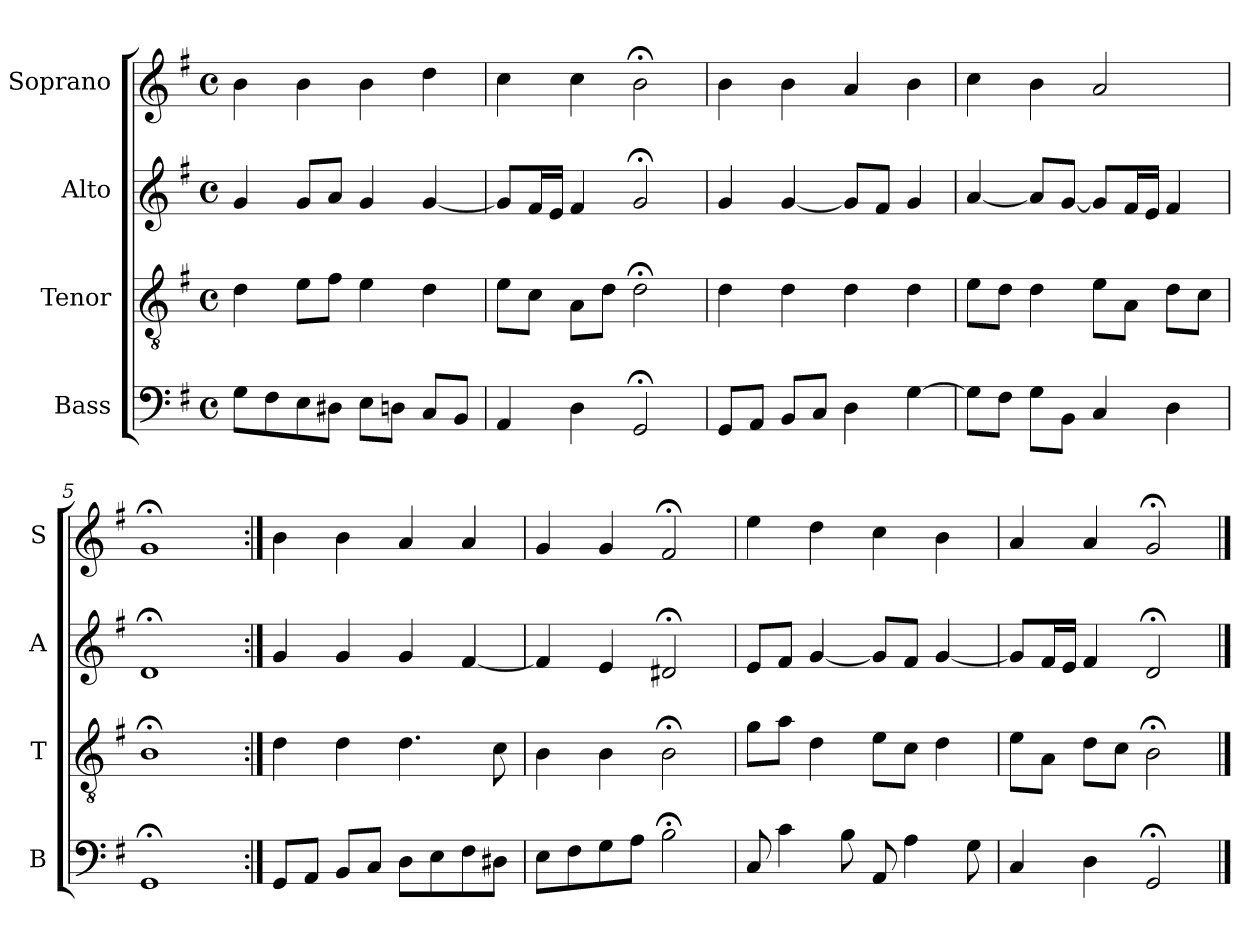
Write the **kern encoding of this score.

**kern	**kern	**kern	**kern
*part4	*part3	*part2	*part1
*staff4	*staff3	*staff2	*staff1
*I"Bass	*I"Tenor	*I"Alto	*I"Soprano
*I'B	*I'T	*I'A	*I'S
*clefF4	*clefGv2	*clefG2	*clefG2
*k[f#]	*k[f#]	*k[f#]	*k[f#]
*G:	*G:	*G:	*G:
*M4/4	*M4/4	*M4/4	*M4/4
*met(c)	*met(c)	*met(c)	*met(c)
*MM100	*MM100	*MM100	*MM100
=1	=1	=1	=1
8GL	4d	4g	4b
8F#	.	.	.
8E	8eL	8gL	4b
8D#XJ	8f#J	8aJ	.
8EL	4e	4g	4b
8DnJ	.	.	.
8CL	4d	[4g	4dd
8BBJ	.	.	.
=2	=2	=2	=2
4AA	8eL	8gL]	4cc
.	8cJ	16f#L	.
.	.	16eJJ	.
4Di	8AiL	4f#i	4cci
.	8dJ	.	.
2GG;<	2d;<	2g;<	2b;<
=3	=3	=3	=3
8GGL	4d	4g	4b
8AAJ	.	.	.
8BBL	4d	[4g	4b
8CJ	.	.	.
4D	4d	8gL]	4a
.	.	8f#J	.
[4G	4d	4g	4b
=4	=4	=4	=4
8GL]	8eL	[4a	4cc
8F#J	8dJ	.	.
8GL	4d	8aL]	4b
8BBJ	.	[8gJ	.
4C	8eL	8gL]	2a
.	8AJ	16f#L	.
.	.	16eJJ	.
4D	8dL	4f#	.
.	8cJ	.	.
=5	=5	=5	=5
1GG;<	1B;<	1d;<	1g;<
=6:|!	=6:|!	=6:|!	=6:|!
8GGL	4d	4g	4b
8AAJ	.	.	.
8BBL	4d	4g	4b
8CJ	.	.	.
8DL	4.d	4g	4a
8E	.	.	.
8F#	.	[4f#	4a
8D#XJ	8c	.	.
=7	=7	=7	=7
8EL	4B	4f#]	4g
8F#	.	.	.
8G	4B	4e	4g
8AJ	.	.	.
2B;<	2B;<	2d#X;<	2f#;<
=8	=8	=8	=8
8C	8gL	8eL	4ee
4c	8aJ	8f#J	.
.	4d	[4g	4dd
8B	.	.	.
8AA	8eL	8gL]	4cc
4A	8cJ	8f#J	.
.	4d	[4g	4b
8G	.	.	.
=9	=9	=9	=9
4C	8eL	8gL]	4a
.	8AJ	16f#L	.
.	.	16eJJ	.
4D	8dL	4f#	4a
.	8cJ	.	.
2GG;<	2B;<	2d;<	2g;<
==	==	==	==
*-	*-	*-	*-
